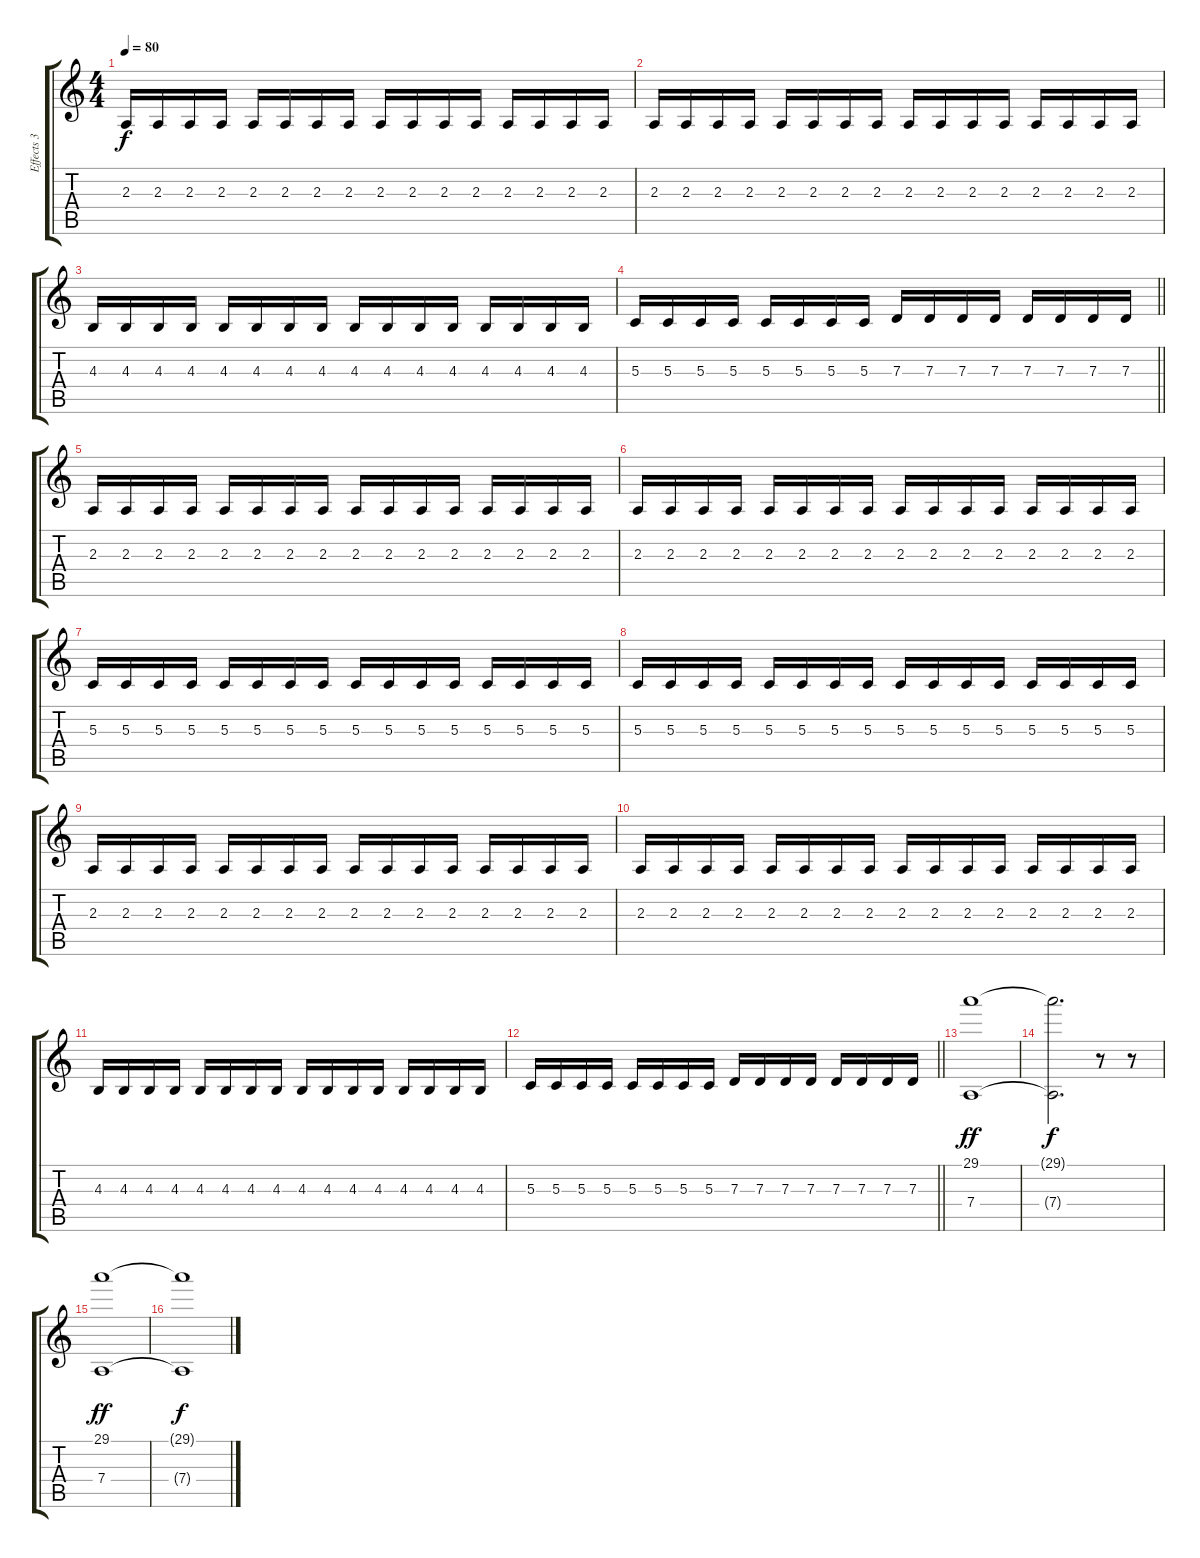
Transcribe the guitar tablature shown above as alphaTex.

\track ("Effects 3" "Effects 3") {instrument synthbrass2}
\staff {score tabs}
\tuning (E4 B3 G3 D3 A2 E2) {hide}
\ts (4 4)
\tempo 80
\clef g2
\ks c
2.3.16{dy f} 2.3.16 2.3.16 2.3.16 2.3.16 2.3.16 2.3.16 2.3.16 2.3.16 2.3.16 2.3.16 2.3.16 2.3.16 2.3.16 2.3.16 2.3.16 |
2.3.16 2.3.16 2.3.16 2.3.16 2.3.16 2.3.16 2.3.16 2.3.16 2.3.16 2.3.16 2.3.16 2.3.16 2.3.16 2.3.16 2.3.16 2.3.16 |
4.3.16 4.3.16 4.3.16 4.3.16 4.3.16 4.3.16 4.3.16 4.3.16 4.3.16 4.3.16 4.3.16 4.3.16 4.3.16 4.3.16 4.3.16 4.3.16 |
\barLineRight lightlight
5.3.16 5.3.16 5.3.16 5.3.16 5.3.16 5.3.16 5.3.16 5.3.16 7.3.16 7.3.16 7.3.16 7.3.16 7.3.16 7.3.16 7.3.16 7.3.16 |
2.3.16{volume 10 balance 11 instrument overdrivenguitar} 2.3.16 2.3.16 2.3.16 2.3.16 2.3.16 2.3.16 2.3.16 2.3.16 2.3.16 2.3.16 2.3.16 2.3.16 2.3.16 2.3.16 2.3.16 |
2.3.16 2.3.16 2.3.16 2.3.16 2.3.16 2.3.16 2.3.16 2.3.16 2.3.16 2.3.16 2.3.16 2.3.16 2.3.16 2.3.16 2.3.16 2.3.16 |
5.3.16 5.3.16 5.3.16 5.3.16 5.3.16 5.3.16 5.3.16 5.3.16 5.3.16 5.3.16 5.3.16 5.3.16 5.3.16 5.3.16 5.3.16 5.3.16 |
5.3.16 5.3.16 5.3.16 5.3.16 5.3.16 5.3.16 5.3.16 5.3.16 5.3.16 5.3.16 5.3.16 5.3.16 5.3.16 5.3.16 5.3.16 5.3.16 |
2.3.16 2.3.16 2.3.16 2.3.16 2.3.16 2.3.16 2.3.16 2.3.16 2.3.16 2.3.16 2.3.16 2.3.16 2.3.16 2.3.16 2.3.16 2.3.16 |
2.3.16 2.3.16 2.3.16 2.3.16 2.3.16 2.3.16 2.3.16 2.3.16 2.3.16 2.3.16 2.3.16 2.3.16 2.3.16 2.3.16 2.3.16 2.3.16 |
4.3.16 4.3.16 4.3.16 4.3.16 4.3.16 4.3.16 4.3.16 4.3.16 4.3.16 4.3.16 4.3.16 4.3.16 4.3.16 4.3.16 4.3.16 4.3.16 |
\barLineRight lightlight
5.3.16 5.3.16 5.3.16 5.3.16 5.3.16 5.3.16 5.3.16 5.3.16 7.3.16 7.3.16 7.3.16 7.3.16 7.3.16 7.3.16 7.3.16 7.3.16 |
(29.1 7.4).1{dy ff volume 0 instrument stringensemble1} |
(29.1{t} 7.4{t}).2{d dy f} r.8 r.8{volume 5} |
(29.1 7.4).1{dy ff volume 0 instrument stringensemble1} |
(29.1{t} 7.4{t}).1{dy f}
